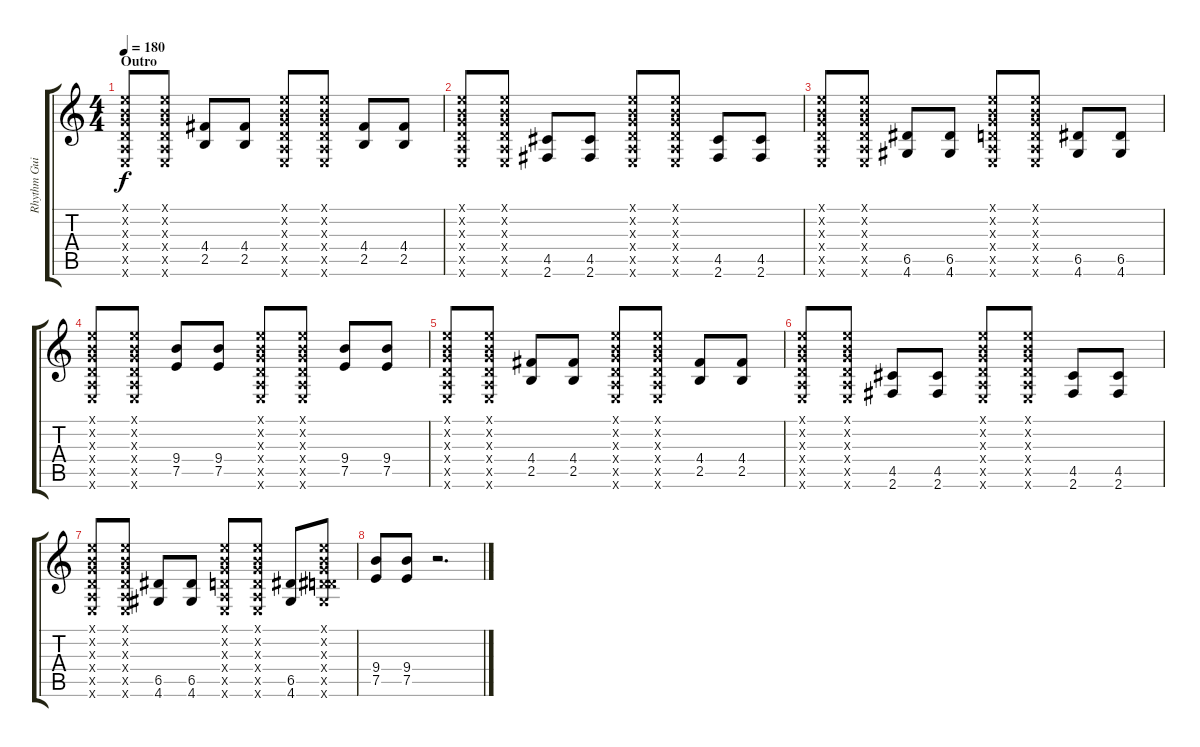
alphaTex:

\track ("Rhythm Guitar 2" "Rhythm Gui") {instrument distortionguitar}
\staff {score tabs}
\tuning (E4 B3 G3 D3 A2 E2) {hide}
\ts (4 4)
\section ("" "Outro")
\tempo 180
\clef g2
\ks c
(0.1{x} 0.2{x} 0.3{x} 0.4{x} 0.5{x} 0.6{x}).8{dy f} (0.1{x} 0.2{x} 0.3{x} 0.4{x} 0.5{x} 0.6{x}).8 (4.4 2.5).8 (4.4 2.5).8 (0.1{x} 0.2{x} 0.3{x} 0.4{x} 0.5{x} 0.6{x}).8 (0.1{x} 0.2{x} 0.3{x} 0.4{x} 0.5{x} 0.6{x}).8 (4.4 2.5).8 (4.4 2.5).8 |
(0.1{x} 0.2{x} 0.3{x} 0.4{x} 0.5{x} 0.6{x}).8 (0.1{x} 0.2{x} 0.3{x} 0.4{x} 0.5{x} 0.6{x}).8 (4.5 2.6).8 (4.5 2.6).8 (0.1{x} 0.2{x} 0.3{x} 0.4{x} 0.5{x} 0.6{x}).8 (0.1{x} 0.2{x} 0.3{x} 0.4{x} 0.5{x} 0.6{x}).8 (4.5 2.6).8 (4.5 2.6).8 |
(0.1{x} 0.2{x} 0.3{x} 0.4{x} 0.5{x} 0.6{x}).8 (0.1{x} 0.2{x} 0.3{x} 0.4{x} 0.5{x} 0.6{x}).8 (6.5 4.6).8 (6.5 4.6).8 (0.1{x} 0.2{x} 0.3{x} 0.4{x} 0.5{x} 0.6{x}).8 (0.1{x} 0.2{x} 0.3{x} 0.4{x} 0.5{x} 0.6{x}).8 (6.5 4.6).8 (6.5 4.6).8 |
(0.1{x} 0.2{x} 0.3{x} 0.4{x} 0.5{x} 0.6{x}).8 (0.1{x} 0.2{x} 0.3{x} 0.4{x} 0.5{x} 0.6{x}).8 (9.4 7.5).8 (9.4 7.5).8 (0.1{x} 0.2{x} 0.3{x} 0.4{x} 0.5{x} 0.6{x}).8 (0.1{x} 0.2{x} 0.3{x} 0.4{x} 0.5{x} 0.6{x}).8 (9.4 7.5).8 (9.4 7.5).8 |
(0.1{x} 0.2{x} 0.3{x} 0.4{x} 0.5{x} 0.6{x}).8 (0.1{x} 0.2{x} 0.3{x} 0.4{x} 0.5{x} 0.6{x}).8 (4.4 2.5).8 (4.4 2.5).8 (0.1{x} 0.2{x} 0.3{x} 0.4{x} 0.5{x} 0.6{x}).8 (0.1{x} 0.2{x} 0.3{x} 0.4{x} 0.5{x} 0.6{x}).8 (4.4 2.5).8 (4.4 2.5).8 |
(0.1{x} 0.2{x} 0.3{x} 0.4{x} 0.5{x} 0.6{x}).8 (0.1{x} 0.2{x} 0.3{x} 0.4{x} 0.5{x} 0.6{x}).8 (4.5 2.6).8 (4.5 2.6).8 (0.1{x} 0.2{x} 0.3{x} 0.4{x} 0.5{x} 0.6{x}).8 (0.1{x} 0.2{x} 0.3{x} 0.4{x} 0.5{x} 0.6{x}).8 (4.5 2.6).8 (4.5 2.6).8 |
(0.1{x} 0.2{x} 0.3{x} 0.4{x} 0.5{x} 0.6{x}).8 (0.1{x} 0.2{x} 0.3{x} 0.4{x} 0.5{x} 0.6{x}).8 (6.5 4.6).8 (6.5 4.6).8 (0.1{x} 0.2{x} 0.3{x} 0.4{x} 0.5{x} 0.6{x}).8 (0.1{x} 0.2{x} 0.3{x} 0.4{x} 0.5{x} 0.6{x}).8 (6.5 4.6).8 (0.1{x} 0.2{x} 0.3{x} 0.4{x} 6.5{x} 4.6{x}).8 |
(9.4 7.5).8 (9.4 7.5).8 r.2{d}
